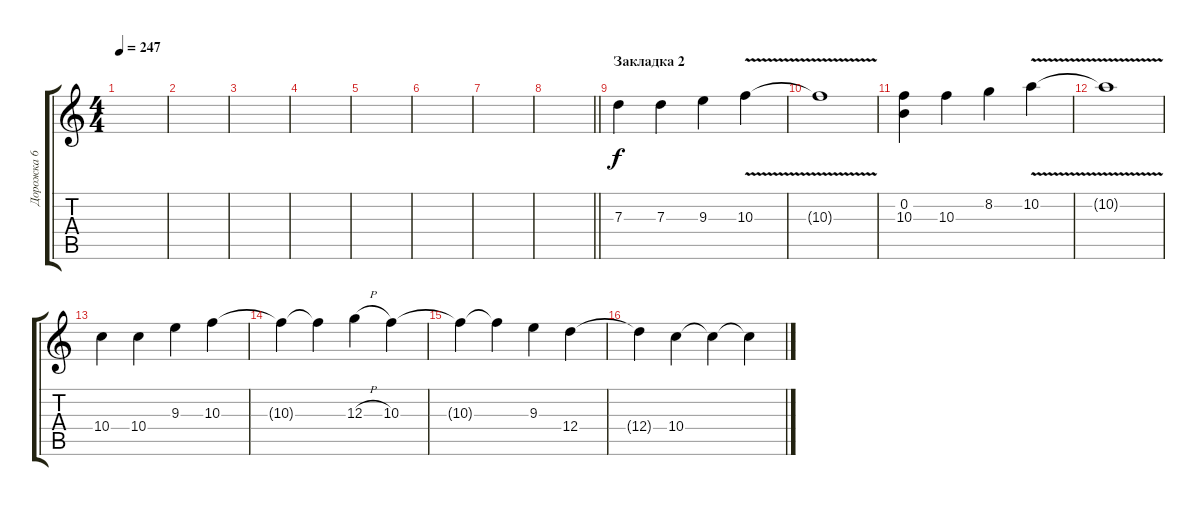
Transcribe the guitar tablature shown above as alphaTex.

\track ("Дорожка 6" "Дорожка 6") {instrument distortionguitar}
\staff {score tabs}
\tuning (E4 B3 G3 D3 A2 E2) {hide}
\ts (4 4)
\tempo 247
\clef g2
\ks c
|
|
|
|
|
|
|
\barLineRight lightlight
|
\section ("" "Закладка 2")
7.3.4 7.3.4 9.3.4 10.3{v}.4 |
10.3{t}.1 |
(0.2 10.3).4 10.3.4 8.2.4 10.2{v}.4 |
10.2{t}.1 |
10.4.4 10.4.4 9.3.4 10.3.4 |
10.3{t}.4 10.3{t}.4 12.3{h}.4 10.3.4 |
10.3{t}.4 10.3{t}.4 9.3.4 12.4.4 |
12.4{t}.4 10.4.4 10.4{t}.4 10.4{t}.4
